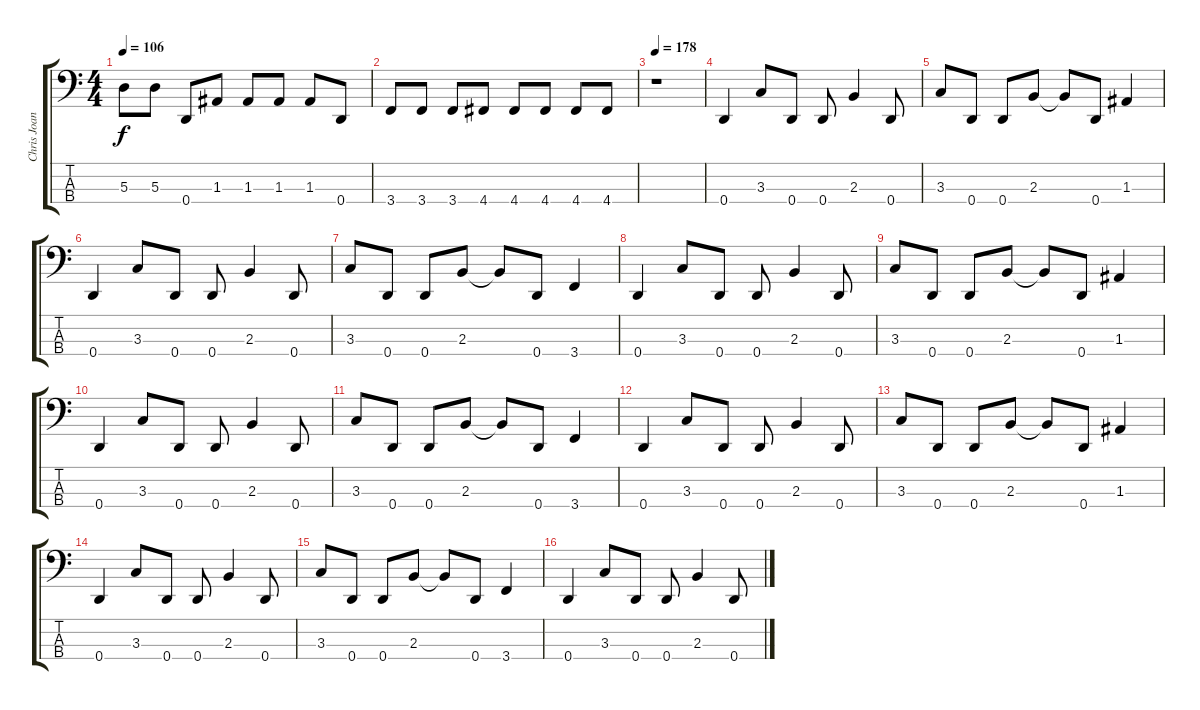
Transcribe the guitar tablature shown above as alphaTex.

\track ("Chris Joannou" "Chris Joan") {instrument electricbasspick}
\staff {score tabs}
\tuning (G2 D2 A1 D1) {hide}
\ts (4 4)
\tempo 106
\clef f4
\ks c
5.3.8{dy f} 5.3.8 0.4.8 1.3.8 1.3.8 1.3.8 1.3.8 0.4.8 |
3.4.8 3.4.8 3.4.8 4.4.8 4.4.8 4.4.8 4.4.8 4.4.8 |
\tempo 178
r.1 |
0.4.4 3.3.8 0.4.8 0.4.8 2.3.4 0.4.8 |
3.3.8 0.4.8 0.4.8 2.3.8 2.3{t}.8 0.4.8 1.3.4 |
0.4.4 3.3.8 0.4.8 0.4.8 2.3.4 0.4.8 |
3.3.8 0.4.8 0.4.8 2.3.8 2.3{t}.8 0.4.8 3.4.4 |
0.4.4 3.3.8 0.4.8 0.4.8 2.3.4 0.4.8 |
3.3.8 0.4.8 0.4.8 2.3.8 2.3{t}.8 0.4.8 1.3.4 |
0.4.4 3.3.8 0.4.8 0.4.8 2.3.4 0.4.8 |
3.3.8 0.4.8 0.4.8 2.3.8 2.3{t}.8 0.4.8 3.4.4 |
0.4.4 3.3.8 0.4.8 0.4.8 2.3.4 0.4.8 |
3.3.8 0.4.8 0.4.8 2.3.8 2.3{t}.8 0.4.8 1.3.4 |
0.4.4 3.3.8 0.4.8 0.4.8 2.3.4 0.4.8 |
3.3.8 0.4.8 0.4.8 2.3.8 2.3{t}.8 0.4.8 3.4.4 |
0.4.4 3.3.8 0.4.8 0.4.8 2.3.4 0.4.8
